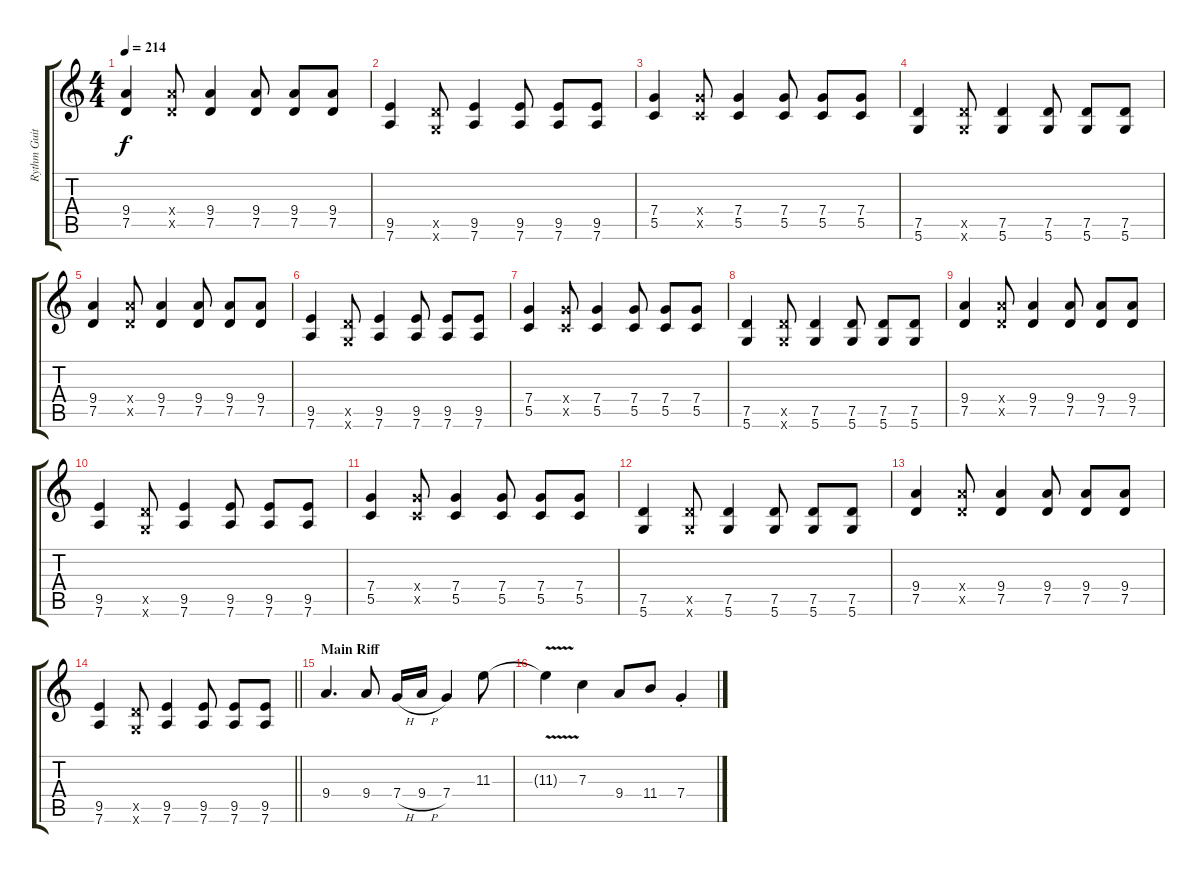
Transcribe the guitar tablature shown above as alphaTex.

\track ("Rythm Guitar I" "Rythm Guit") {instrument distortionguitar}
\staff {score tabs}
\tuning (D4 A3 F3 C3 G2 D2) {hide}
\ts (4 4)
\tempo 214
\clef g2
\ks c
(9.4 7.5).4{dy f} (9.4{x} 7.5{x}).8 (9.4 7.5).4 (9.4 7.5).8 (9.4 7.5).8 (9.4 7.5).8 |
(9.5 7.6).4 (7.5{x} 5.6{x}).8 (9.5 7.6).4 (9.5 7.6).8 (9.5 7.6).8 (9.5 7.6).8 |
(7.4 5.5).4 (7.4{x} 5.5{x}).8 (7.4 5.5).4 (7.4 5.5).8 (7.4 5.5).8 (7.4 5.5).8 |
(7.5 5.6).4 (7.5{x} 5.6{x}).8 (7.5 5.6).4 (7.5 5.6).8 (7.5 5.6).8 (7.5 5.6).8 |
(9.4 7.5).4 (9.4{x} 7.5{x}).8 (9.4 7.5).4 (9.4 7.5).8 (9.4 7.5).8 (9.4 7.5).8 |
(9.5 7.6).4 (7.5{x} 5.6{x}).8 (9.5 7.6).4 (9.5 7.6).8 (9.5 7.6).8 (9.5 7.6).8 |
(7.4 5.5).4 (7.4{x} 5.5{x}).8 (7.4 5.5).4 (7.4 5.5).8 (7.4 5.5).8 (7.4 5.5).8 |
(7.5 5.6).4 (7.5{x} 5.6{x}).8 (7.5 5.6).4 (7.5 5.6).8 (7.5 5.6).8 (7.5 5.6).8 |
(9.4 7.5).4 (9.4{x} 7.5{x}).8 (9.4 7.5).4 (9.4 7.5).8 (9.4 7.5).8 (9.4 7.5).8 |
(9.5 7.6).4 (7.5{x} 5.6{x}).8 (9.5 7.6).4 (9.5 7.6).8 (9.5 7.6).8 (9.5 7.6).8 |
(7.4 5.5).4 (7.4{x} 5.5{x}).8 (7.4 5.5).4 (7.4 5.5).8 (7.4 5.5).8 (7.4 5.5).8 |
(7.5 5.6).4 (7.5{x} 5.6{x}).8 (7.5 5.6).4 (7.5 5.6).8 (7.5 5.6).8 (7.5 5.6).8 |
(9.4 7.5).4 (9.4{x} 7.5{x}).8 (9.4 7.5).4 (9.4 7.5).8 (9.4 7.5).8 (9.4 7.5).8 |
\barLineRight lightlight
(9.5 7.6).4 (7.5{x} 5.6{x}).8 (9.5 7.6).4 (9.5 7.6).8 (9.5 7.6).8 (9.5 7.6).8 |
\section ("" "Main Riff")
9.4.4{d volume 13 balance 2 instrument distortionguitar} 9.4.8 7.4{h}.16 9.4{h}.16 7.4.4 11.3.8 |
11.3{v t}.4 7.3.4 9.4.8 11.4.8 7.4{st}.4
